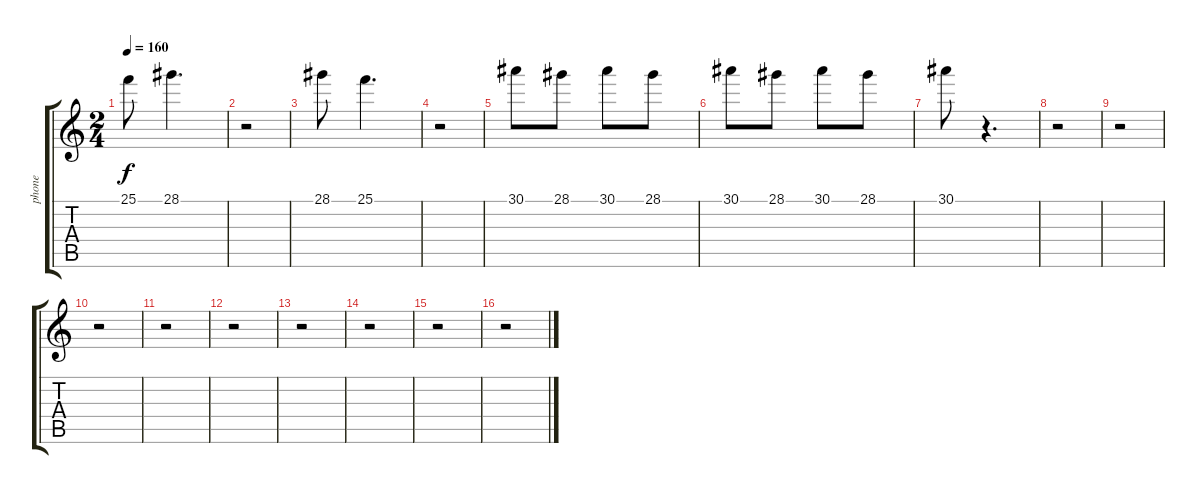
\track ("phone" "phone") {instrument mutedtrumpet}
\staff {score tabs}
\tuning (E4 B3 G3 D3 A2 E2) {hide}
\ts (2 4)
\tempo 160
\clef g2
\ks c
25.1.8{dy f} 28.1.4{d} |
r.2 |
28.1.8 25.1.4{d} |
r.2 |
30.1.8 28.1.8 30.1.8 28.1.8 |
30.1.8 28.1.8 30.1.8 28.1.8 |
30.1.8 r.4{d} |
r.2 |
r.2 |
r.2 |
r.2 |
r.2 |
r.2 |
r.2 |
r.2 |
r.2
